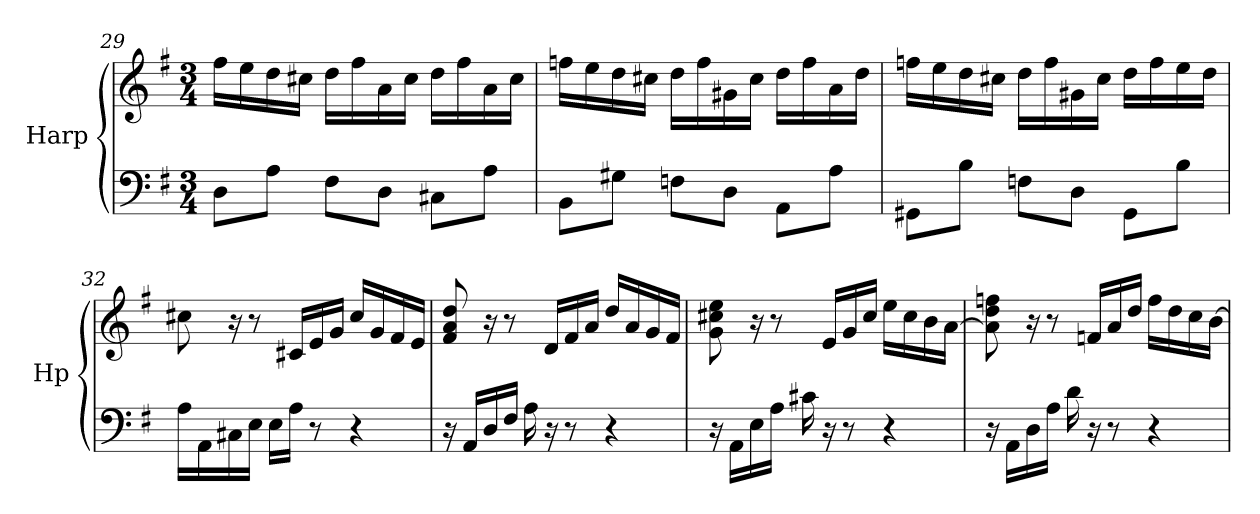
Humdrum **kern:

**kern	**kern
*part1	*part1
*staff2	*staff1
*I"Harp	*
*I'Hp	*
*clefF4	*clefG2
*k[f#]	*k[f#]
*M3/4	*M3/4
=29	=29
8D\L	16ff#\LL
.	16ee\
8A\J	16dd\
.	16cc#X\JJ
8F#\L	16dd\LL
.	16ff#\
8D\J	16a\
.	16cc#\JJ
8C#X\L	16dd\LL
.	16ff#\
8A\J	16a\
.	16cc#\JJ
!!LO:LB:g=z
=30	=30
8BB\L	16ffn\LL
.	16ee\
8G#X\J	16dd\
.	16cc#X\JJ
8Fn\L	16dd\LL
.	16ff\
8D\J	16g#X\
.	16cc#\JJ
8AA\L	16dd\LL
.	16ff\
8A\J	16a\
.	16dd\JJ
=31	=31
8GG#X\L	16ffn\LL
.	16ee\
8B\J	16dd\
.	16cc#X\JJ
8Fn\L	16dd\LL
.	16ff\
8D\J	16g#X\
.	16cc#\JJ
8GG#\L	16dd\LL
.	16ff\
8B\J	16ee\
.	16dd\JJ
=32	=32
16A\LL	8cc#X\
16AA\	.
16C#X\	16r
16E\JJ	8r
16E\LL	.
16A\JJ	16c#X/LL
8r	16e/
.	16g/JJ
4r	16cc#/LL
.	16g/
.	16f#/
.	16e/JJ
!!LO:LB:g=z
=33	=33
16r	8f#/ 8a/ 8dd/
16AA/LL	.
16D/	16r
16F#/JJ	8r
16A\	.
16r	16d/LL
8r	16f#/
.	16a/JJ
4r	16dd/LL
.	16a/
.	16g/
.	16f#/JJ
=34	=34
16r	8g\ 8cc#X\ 8ee\
16AA\LL	.
16E\	16r
16A\JJ	8r
16c#X\	.
16r	16e/LL
8r	16g/
.	16cc#/JJ
4r	16ee\LL
.	16cc#\
.	16b\
.	[16a\JJ
=35	=35
16r	8a\] 8dd\ 8ffn\
16AA\LL	.
16D\	16r
16A\JJ	8r
16d\	.
16r	16fn/LL
8r	16a/
.	16dd/JJ
4r	16ff\LL
.	16dd\
.	16cc\
.	[16b\JJ
=	=
*-	*-
